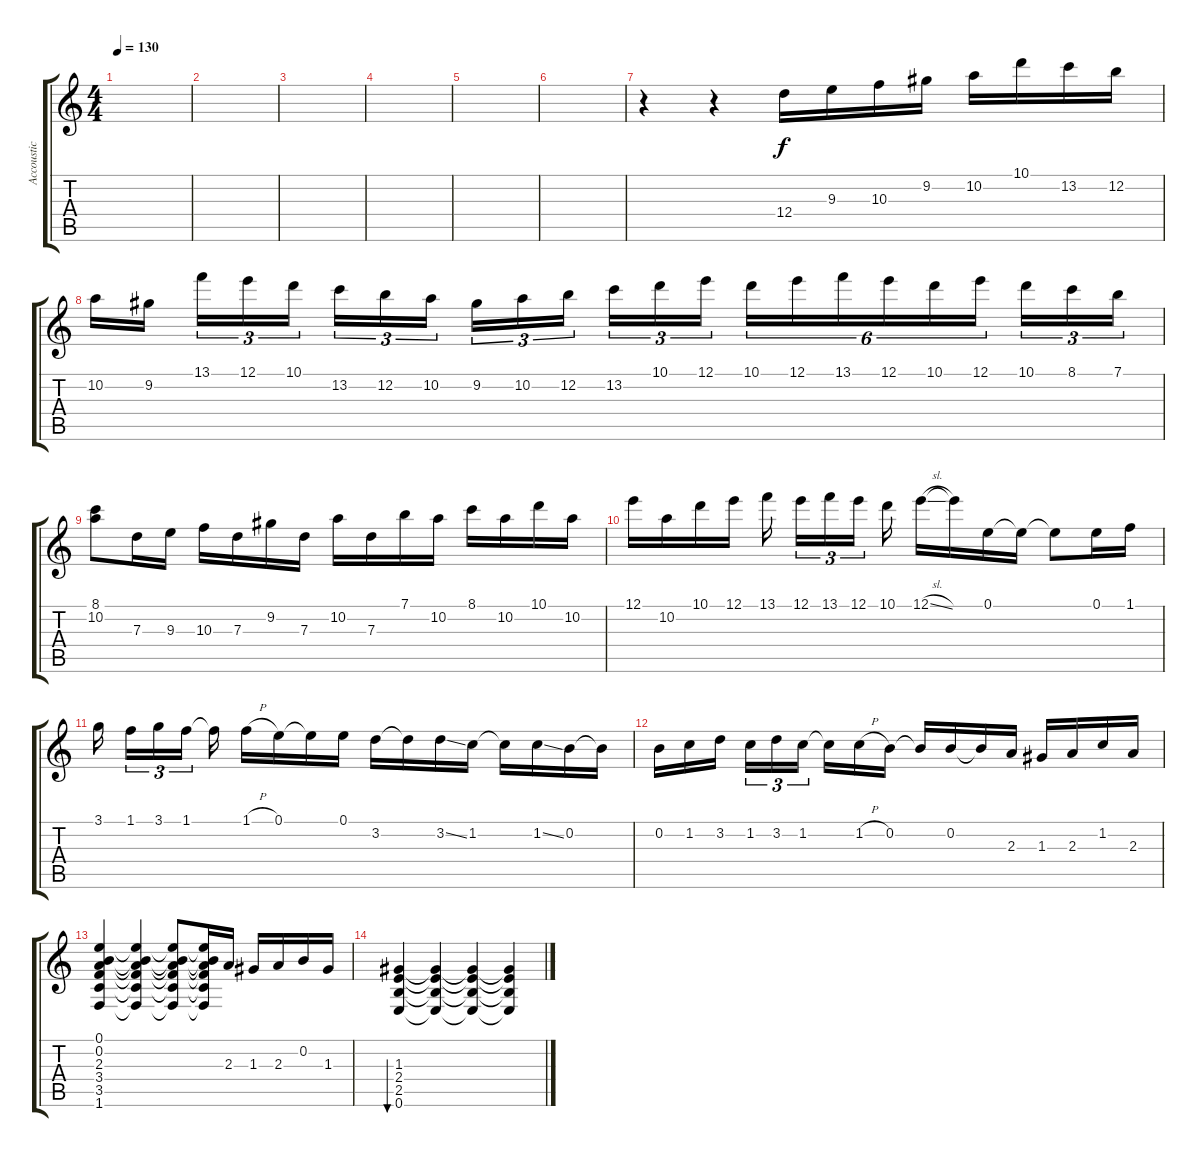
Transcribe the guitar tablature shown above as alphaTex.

\track ("Accoustic Solo Guitar" "Accoustic ") {instrument acousticguitarnylon}
\staff {score tabs}
\tuning (E4 B3 G3 D3 A2 E2) {hide}
\ts (4 4)
\tempo 130
\clef g2
\ks c
|
|
|
|
|
|
r.4 r.4 12.4.16 9.3.16 10.3.16 9.2.16 10.2.16 10.1.16 13.2.16 12.2.16 |
10.2.16 9.2.16 13.1.16{tu (3 2)} 12.1.16{tu (3 2)} 10.1.16{tu (3 2)} 13.2.16{tu (3 2)} 12.2.16{tu (3 2)} 10.2.16{tu (3 2)} 9.2.16{tu (3 2)} 10.2.16{tu (3 2)} 12.2.16{tu (3 2)} 13.2.16{tu (3 2)} 10.1.16{tu (3 2)} 12.1.16{tu (3 2)} 10.1.16{tu (6 4)} 12.1.16{tu (6 4)} 13.1.16{tu (6 4)} 12.1.16{tu (6 4)} 10.1.16{tu (6 4)} 12.1.16{tu (6 4)} 10.1.16{tu (3 2)} 8.1.16{tu (3 2)} 7.1.16{tu (3 2)} |
(8.1 10.2).8 7.3.16 9.3.16 10.3.16 7.3.16 9.2.16 7.3.16 10.2.16 7.3.16 7.1.16 10.2.16 8.1.16 10.2.16 10.1.16 10.2.16 |
12.1.16 10.2.16 10.1.16 12.1.16 13.1.16 12.1.16{tu (3 2)} 13.1.16{tu (3 2)} 12.1.16{tu (3 2)} 10.1.16 12.1{sl}.16 12.1{t}.16 0.1.16 0.1{t}.16 0.1{t}.8 0.1.16 1.1.16 |
3.1.16 1.1.16{tu (3 2)} 3.1.16{tu (3 2)} 1.1.16{tu (3 2)} 1.1{t}.16 1.1{h}.16 0.1.16 0.1{t}.16 0.1.16 3.2.16 3.2{t}.16 3.2{ss}.16 1.2.16 1.2{t}.16 1.2{ss}.16 0.2.16 0.2{t}.16 |
0.2.16 1.2.16 3.2.16 1.2.16{tu (3 2)} 3.2.16{tu (3 2)} 1.2.16{tu (3 2)} 1.2{t}.16 1.2{h}.16 0.2.16 0.2{t}.16 0.2.16 0.2{t}.16 2.3.16 1.3.16 2.3.16 1.2.16 2.3.16 |
(0.1 0.2 2.3 3.4 3.5 1.6).4 (0.1{t} 0.2{t} 2.3{t} 3.4{t} 3.5{t} 1.6{t}).4 (0.1{t} 0.2{t} 2.3{t} 3.4{t} 3.5{t} 1.6{t}).8 (0.1{t} 0.2{t} 2.3{t} 3.4{t} 3.5{t} 1.6{t}).16 2.3.16 1.3.16 2.3.16 0.2.16 1.3.16 |
(1.3 2.4 2.5 0.6).4{bu 480} (1.3{t} 2.4{t} 2.5{t} 0.6{t}).4 (1.3{t} 2.4{t} 2.5{t} 0.6{t}).4 (1.3{t} 2.4{t} 2.5{t} 0.6{t}).4
